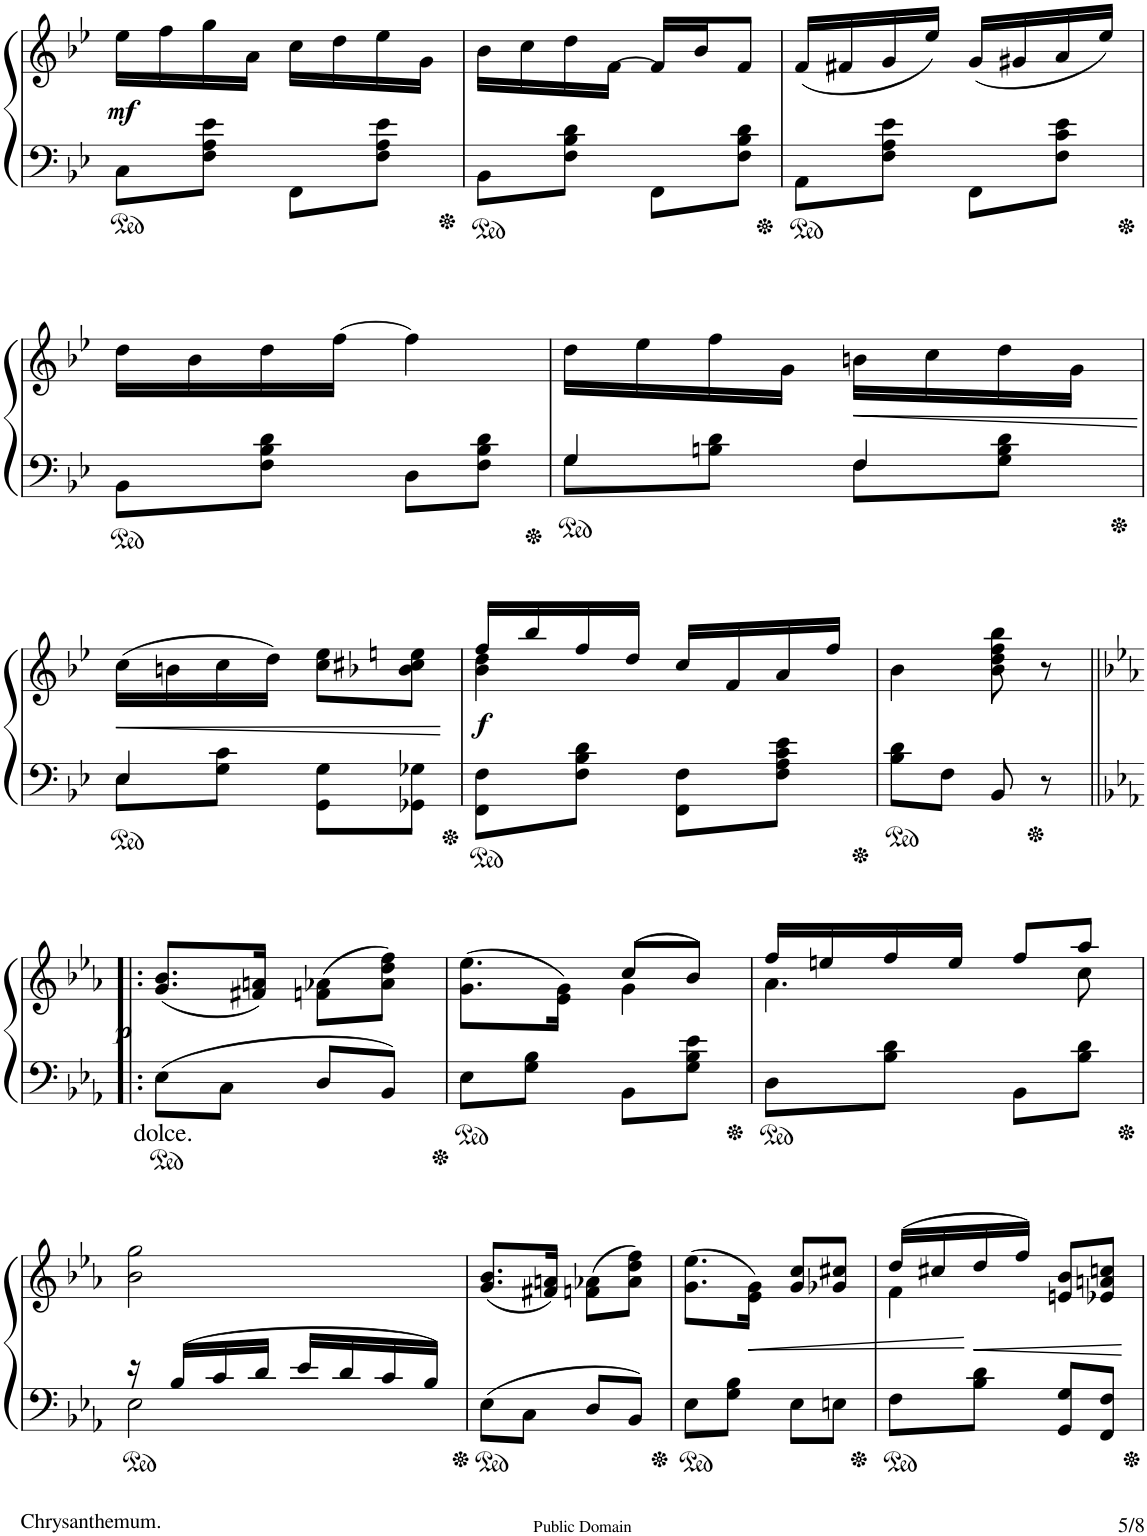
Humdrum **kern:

**kern	**kern	**dynam
*part1	*part1	*part1
*staff2	*staff1	*staff1/2
*I"Piano	*	*
*I'Pno	*	*
!!LO:PB:g=z
*clefF4	*clefG2	*
*k[b-e-]	*k[b-e-]	*
*M2/4	*M2/4	*
=47	=47	=47
!	!	!LO:DY:b
8C\L	16ee-\LL	mf
.	16ff\	.
8F\ 8A\ 8e-\J	16gg\	.
.	16a\JJ	.
8FF\L	16cc\LL	.
.	16dd\	.
8F\ 8A\ 8e-\J	16ee-\	.
.	16g\JJ	.
=48	=48	=48
8BB-\L	16b-\LL	.
.	16cc\	.
8F\ 8B-\ 8d\J	16dd\	.
.	[16f\JJ	.
8FF\L	16f/LL]	.
.	16b-/J	.
8F\ 8B-\ 8d\J	8f/J	.
=49	=49	=49
8AA\L	(16f/LL	.
.	16f#X/	.
8F\ 8A\ 8e-\J	16g/	.
.	16ee-/JJ)	.
8FF\L	(16g/LL	.
.	16g#X/	.
8F\ 8c\ 8e-\J	16a/	.
.	16ee-/JJ)	.
!!LO:LB:g=z
=50	=50	=50
8BB-\L	16dd\LL	.
.	16b-\	.
8F\ 8B-\ 8d\J	16dd\	.
.	[16ff\JJ	.
8D\L	4ff\]	.
8F\ 8B-\ 8d\J	.	.
=51	=51	=51
*^	*	*
8G\L	4G/	16dd\LL	.
.	.	16ee-\	.
8Bn\ 8d\J	.	16ff\	.
.	.	16g\JJ	.
!	!	!	!LO:HP:b
8F\L	4F/	16bn\LL	<
.	.	16cc\	.
8G\ 8B\ 8d\J	.	16dd\	.
.	.	16g\JJ	.
*v	*v	*	*
.	.	[
!!LO:LB:g=z
=52	=52	=52
*^	*	*
!	!	!	!LO:HP:b
8E-\L	4E-/	(16cc\LL	<
.	.	16bn\	.
8G\ 8c\J	.	16cc\	.
.	.	16dd\JJ)	.
8GG\ 8G\L	4ryy	8cc\ 8ee-\L	.
8GG-X\ 8G-X\J	.	8b-X\ 8cc#X\ 8een\J	.
*v	*v	*	*
.	.	[
=53	=53	=53
*	*^	*
!	!	!	!LO:DY:b
8FF\ 8F\L	16ff/LL	4b-\ 4dd\	f
.	16bb-/	.	.
8F\ 8B-\ 8d\J	16ff/	.	.
.	16dd/JJ	.	.
8FF\ 8F\L	16cc/LL	4ryy	.
.	16f/	.	.
8F\ 8A\ 8c\ 8e-\J	16a/	.	.
.	16ff/JJ	.	.
*	*v	*v	*
=54	=54	=54
8B-\ 8d\L	4b-\	.
8F\J	.	.
8BB-/	8b-\ 8dd\ 8ff\ 8bb-\	.
8r	8r	.
!!LO:LB:g=z
=55!|:	=55!|:	=55!|:
*k[b-e-a-]	*k[b-e-a-]	*
!LO:TX:b:t=dolce.	!	!
!	!	!LO:DY:b
8E-\L	(8.g/ 8.b-/L	p
8C\J	.	.
.	16f#X/ 16an/Jk)	.
8D/L	(8fn\ 8a-X\L	.
8BB-/J	8a-\ 8dd\ 8ff\J)	.
=56	=56	=56
*	*^	*
8E-\L	(8.g\ 8.ee-\L	4ryy	.
8G\ 8B-\J	.	.	.
.	16e-\ 16g\Jk)	.	.
8BB-\L	(8cc/L	4g\	.
8G\ 8B-\ 8e-\J	8b-/J)	.	.
=57	=57	=57	=57
8D\L	16ff/LL	4.a-\	.
.	16een/	.	.
8B-\ 8d\J	16ff/	.	.
.	16ee/JJ	.	.
8BB-\L	8ff/L	.	.
8B-\ 8d\J	8aa-/J	8cc\	.
*	*v	*v	*
!!LO:LB:g=z
=58	=58	=58
*^	*	*
16r	2E-\	2b-\ 2gg\	.
16B-/LL	.	.	.
16c/	.	.	.
16d/JJ	.	.	.
16e-/LL	.	.	.
16d/	.	.	.
16c/	.	.	.
16B-/JJ	.	.	.
*v	*v	*	*
=59	=59	=59
8E-\L	(8.g/ 8.b-/L	.
8C\J	.	.
.	16f#X/ 16an/Jk)	.
8D/L	(8fn\ 8a-X\L	.
8BB-/J	8a-\ 8dd\ 8ff\J)	.
=60	=60	=60
8E-\L	(8.g\ 8.ee-\L	.
8G\ 8B-\J	.	.
!	!	!LO:HP:b
.	16e-\ 16g\Jk)	<
8E-\L	8g/ 8cc/L	.
8En\J	8g-X/ 8cc#X/J	.
=61	=61	=61
*	*^	*
8F\L	(16dd/LL	4f\	.
.	16cc#X/	.	.
!	!	!	!LO:HP:n=1:b
8B-\ 8d\J	16dd/	.	[ <
.	16ff/JJ)	.	.
8GG/ 8G/L	8en/ 8b-/L	4ryy	.
8FF/ 8F/J	8e-X/ 8an/ 8ccn/J	.	.
*	*v	*v	*
.	.	[
=	=	=
*-	*-	*-
